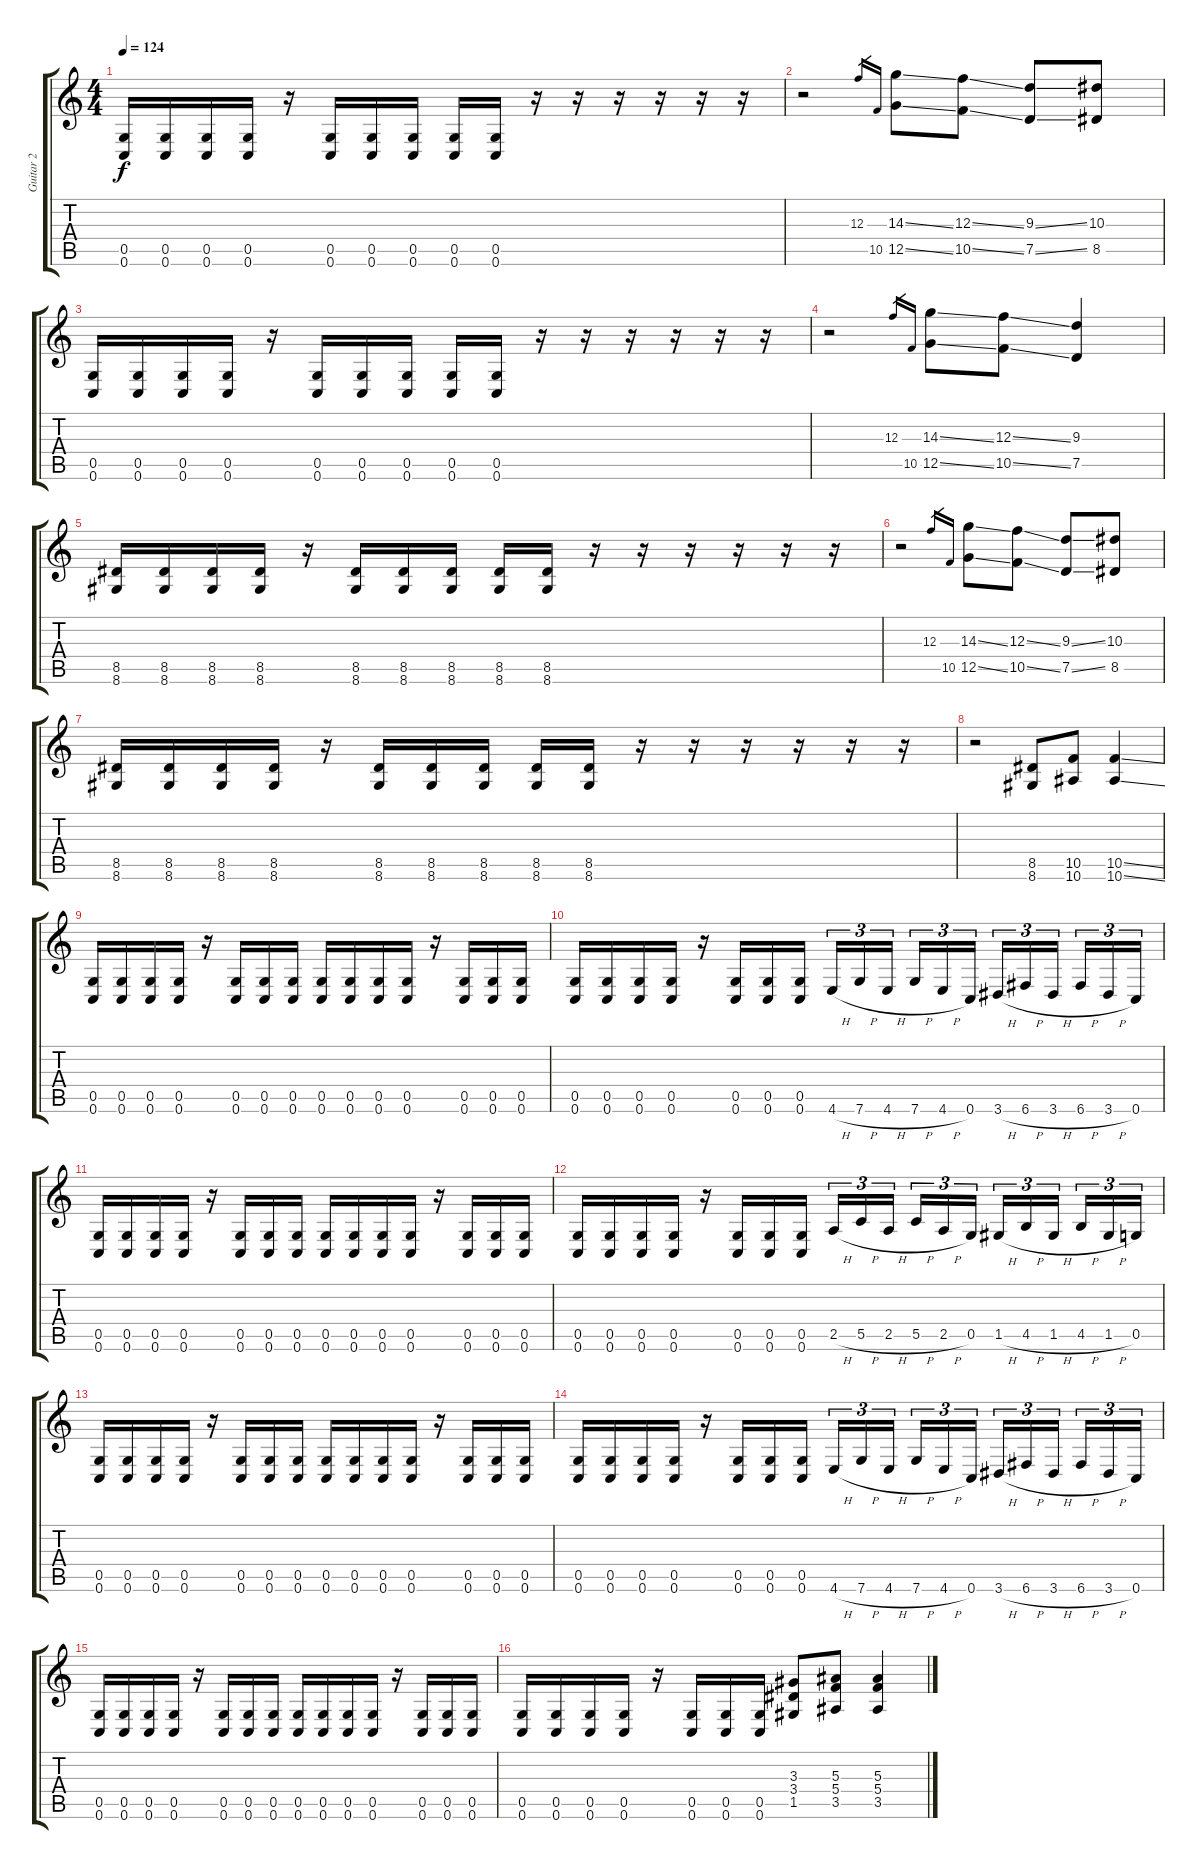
\track ("Guitar 2" "Guitar 2") {instrument distortionguitar}
\staff {score tabs}
\tuning (D4 A3 F3 C3 G2 C2) {hide}
\ts (4 4)
\tempo 124
\clef g2
\ks c
(0.5 0.6).16{dy f} (0.5 0.6).16 (0.5 0.6).16 (0.5 0.6).16 r.16 (0.5 0.6).16 (0.5 0.6).16 (0.5 0.6).16 (0.5 0.6).16 (0.5 0.6).16 r.16 r.16 r.16 r.16 r.16 r.16 |
r.2 12.3.16{gr} 10.5.16{gr} (14.3{ss} 12.5{ss}).8 (12.3{ss} 10.5{ss}).8 (9.3{ss} 7.5{ss}).8 (10.3 8.5).8 |
(0.5 0.6).16 (0.5 0.6).16 (0.5 0.6).16 (0.5 0.6).16 r.16 (0.5 0.6).16 (0.5 0.6).16 (0.5 0.6).16 (0.5 0.6).16 (0.5 0.6).16 r.16 r.16 r.16 r.16 r.16 r.16 |
r.2 12.3.16{gr} 10.5.16{gr} (14.3{ss} 12.5{ss}).8 (12.3{ss} 10.5{ss}).8 (9.3 7.5).4 |
(8.5 8.6).16 (8.5 8.6).16 (8.5 8.6).16 (8.5 8.6).16 r.16 (8.5 8.6).16 (8.5 8.6).16 (8.5 8.6).16 (8.5 8.6).16 (8.5 8.6).16 r.16 r.16 r.16 r.16 r.16 r.16 |
r.2 12.3.16{gr} 10.5.16{gr} (14.3{ss} 12.5{ss}).8 (12.3{ss} 10.5{ss}).8 (9.3{ss} 7.5{ss}).8 (10.3 8.5).8 |
(8.5 8.6).16 (8.5 8.6).16 (8.5 8.6).16 (8.5 8.6).16 r.16 (8.5 8.6).16 (8.5 8.6).16 (8.5 8.6).16 (8.5 8.6).16 (8.5 8.6).16 r.16 r.16 r.16 r.16 r.16 r.16 |
r.2 (8.5 8.6).8 (10.5 10.6).8 (10.5{ss} 10.6{ss}).4 |
(0.5 0.6).16 (0.5 0.6).16 (0.5 0.6).16 (0.5 0.6).16 r.16 (0.5 0.6).16 (0.5 0.6).16 (0.5 0.6).16 (0.5 0.6).16 (0.5 0.6).16 (0.5 0.6).16 (0.5 0.6).16 r.16 (0.5 0.6).16 (0.5 0.6).16 (0.5 0.6).16 |
(0.5 0.6).16 (0.5 0.6).16 (0.5 0.6).16 (0.5 0.6).16 r.16 (0.5 0.6).16 (0.5 0.6).16 (0.5 0.6).16 4.6{h}.16{tu (3 2)} 7.6{h}.16{tu (3 2)} 4.6{h}.16{tu (3 2)} 7.6{h}.16{tu (3 2)} 4.6{h}.16{tu (3 2)} 0.6.16{tu (3 2)} 3.6{h}.16{tu (3 2)} 6.6{h}.16{tu (3 2)} 3.6{h}.16{tu (3 2)} 6.6{h}.16{tu (3 2)} 3.6{h}.16{tu (3 2)} 0.6.16{tu (3 2)} |
(0.5 0.6).16 (0.5 0.6).16 (0.5 0.6).16 (0.5 0.6).16 r.16 (0.5 0.6).16 (0.5 0.6).16 (0.5 0.6).16 (0.5 0.6).16 (0.5 0.6).16 (0.5 0.6).16 (0.5 0.6).16 r.16 (0.5 0.6).16 (0.5 0.6).16 (0.5 0.6).16 |
(0.5 0.6).16 (0.5 0.6).16 (0.5 0.6).16 (0.5 0.6).16 r.16 (0.5 0.6).16 (0.5 0.6).16 (0.5 0.6).16 2.5{h}.16{tu (3 2)} 5.5{h}.16{tu (3 2)} 2.5{h}.16{tu (3 2)} 5.5{h}.16{tu (3 2)} 2.5{h}.16{tu (3 2)} 0.5.16{tu (3 2)} 1.5{h}.16{tu (3 2)} 4.5{h}.16{tu (3 2)} 1.5{h}.16{tu (3 2)} 4.5{h}.16{tu (3 2)} 1.5{h}.16{tu (3 2)} 0.5.16{tu (3 2)} |
(0.5 0.6).16 (0.5 0.6).16 (0.5 0.6).16 (0.5 0.6).16 r.16 (0.5 0.6).16 (0.5 0.6).16 (0.5 0.6).16 (0.5 0.6).16 (0.5 0.6).16 (0.5 0.6).16 (0.5 0.6).16 r.16 (0.5 0.6).16 (0.5 0.6).16 (0.5 0.6).16 |
(0.5 0.6).16 (0.5 0.6).16 (0.5 0.6).16 (0.5 0.6).16 r.16 (0.5 0.6).16 (0.5 0.6).16 (0.5 0.6).16 4.6{h}.16{tu (3 2)} 7.6{h}.16{tu (3 2)} 4.6{h}.16{tu (3 2)} 7.6{h}.16{tu (3 2)} 4.6{h}.16{tu (3 2)} 0.6.16{tu (3 2)} 3.6{h}.16{tu (3 2)} 6.6{h}.16{tu (3 2)} 3.6{h}.16{tu (3 2)} 6.6{h}.16{tu (3 2)} 3.6{h}.16{tu (3 2)} 0.6.16{tu (3 2)} |
(0.5 0.6).16 (0.5 0.6).16 (0.5 0.6).16 (0.5 0.6).16 r.16 (0.5 0.6).16 (0.5 0.6).16 (0.5 0.6).16 (0.5 0.6).16 (0.5 0.6).16 (0.5 0.6).16 (0.5 0.6).16 r.16 (0.5 0.6).16 (0.5 0.6).16 (0.5 0.6).16 |
(0.5 0.6).16 (0.5 0.6).16 (0.5 0.6).16 (0.5 0.6).16 r.16 (0.5 0.6).16 (0.5 0.6).16 (0.5 0.6).16 (3.3 3.4 1.5).8 (5.3 5.4 3.5).8 (5.3 5.4{ss} 3.5{ss}).4
